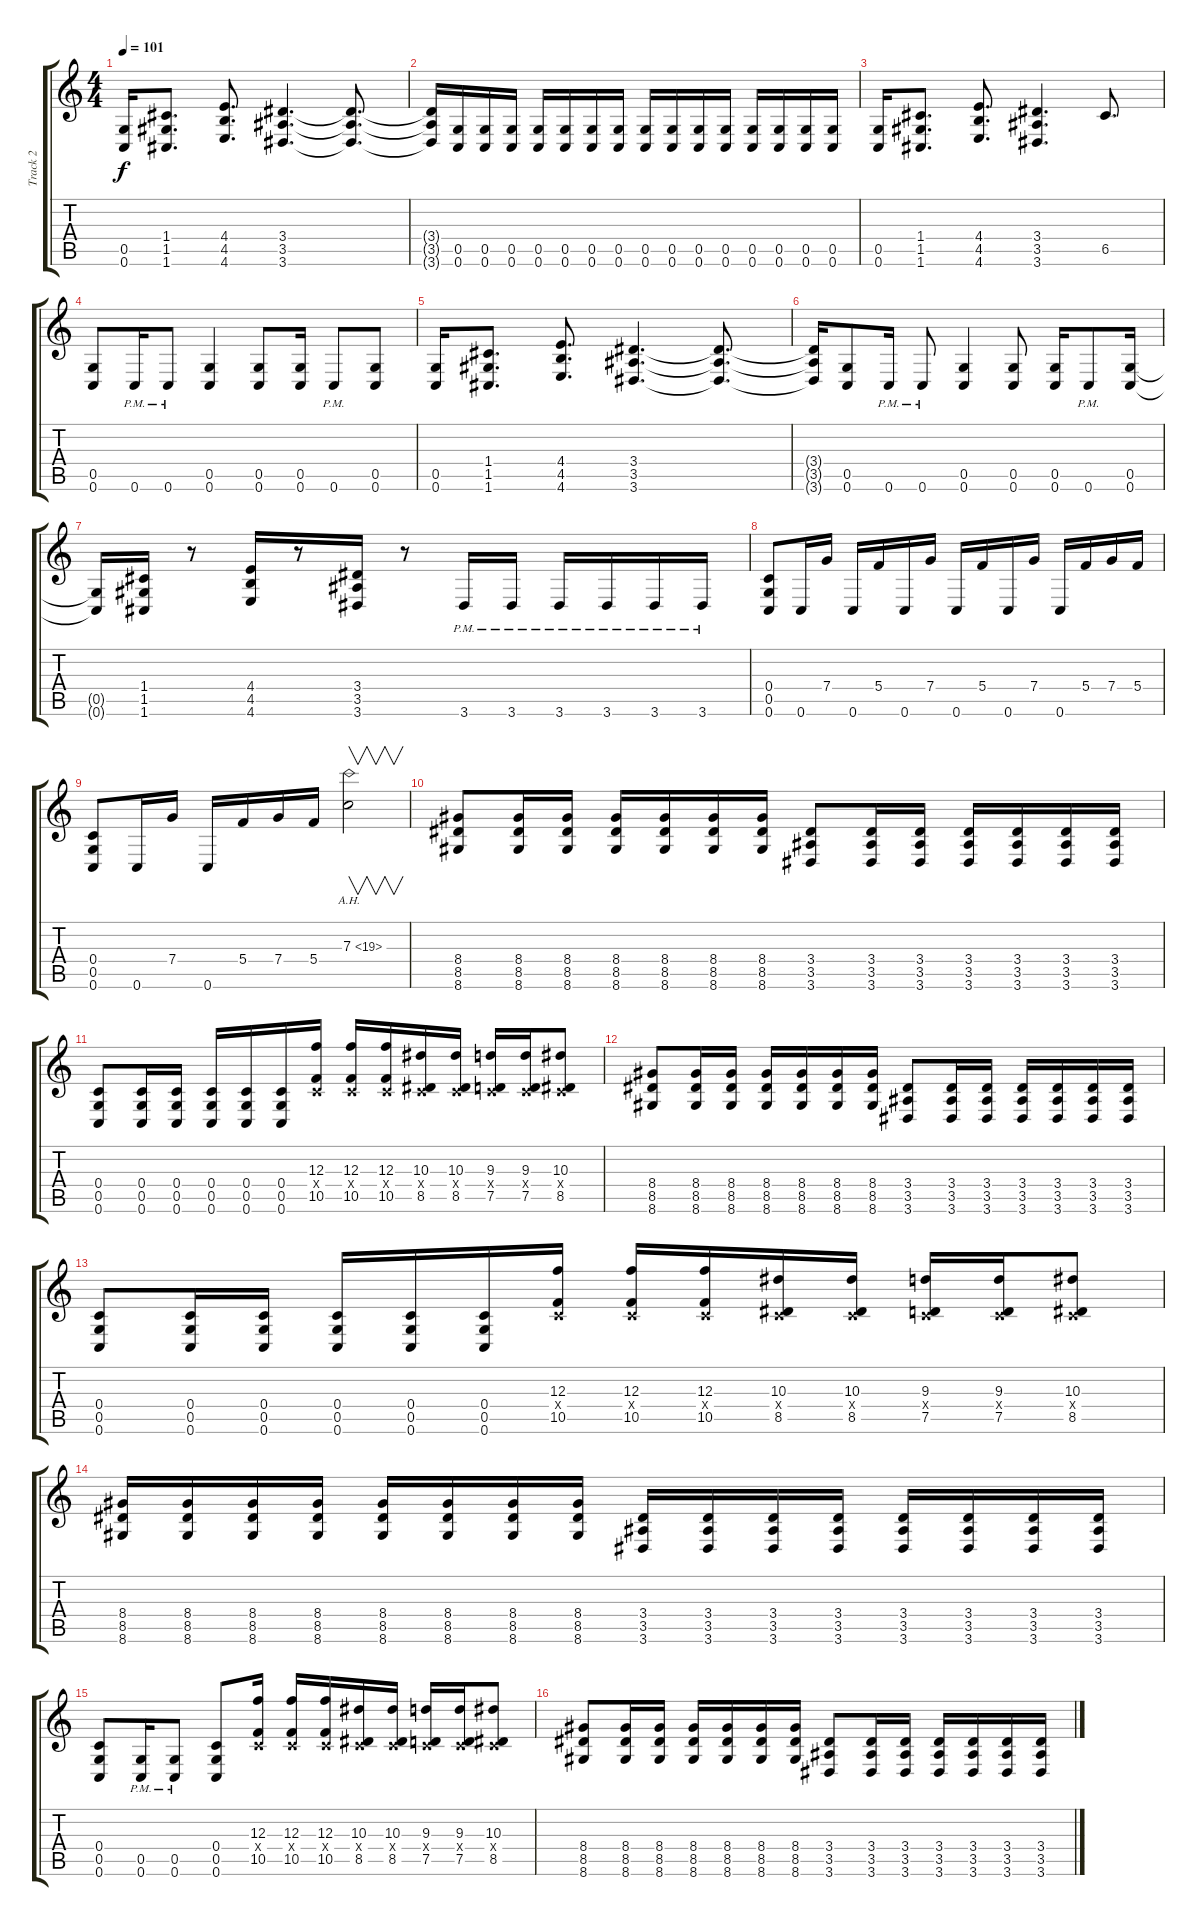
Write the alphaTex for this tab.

\track ("Track 2" "Track 2") {instrument distortionguitar}
\staff {score tabs}
\tuning (D4 A3 F3 C3 G2 C2) {hide}
\ts (4 4)
\tempo 101
\clef g2
\ks c
(0.5 0.6).16{dy f} (1.4 1.5 1.6).8{d} (4.4 4.5 4.6).8{d} (3.4 3.5 3.6).4{d} (3.4{t} 3.5{t} 3.6{t}).8{d} |
(3.4{t} 3.5{t} 3.6{t}).16 (0.5 0.6).16 (0.5 0.6).16 (0.5 0.6).16 (0.5 0.6).16 (0.5 0.6).16 (0.5 0.6).16 (0.5 0.6).16 (0.5 0.6).16 (0.5 0.6).16 (0.5 0.6).16 (0.5 0.6).16 (0.5 0.6).16 (0.5 0.6).16 (0.5 0.6).16 (0.5 0.6).16 |
(0.5 0.6).16 (1.4 1.5 1.6).8{d} (4.4 4.5 4.6).8{d} (3.4 3.5 3.6).4{d} 6.5.8{d} |
(0.5 0.6).8 0.6{pm}.16 0.6{pm}.8 (0.5 0.6).4 (0.5 0.6).8 (0.5 0.6).16 0.6{pm}.8 (0.5 0.6).8 |
(0.5 0.6).16 (1.4 1.5 1.6).8{d} (4.4 4.5 4.6).8{d} (3.4 3.5 3.6).4{d} (3.4{t} 3.5{t} 3.6{t}).8{d} |
(3.4{t} 3.5{t} 3.6{t}).16 (0.5 0.6).8 0.6{pm}.16 0.6{pm}.8 (0.5 0.6).4 (0.5 0.6).8 (0.5 0.6).16 0.6{pm}.8 (0.5 0.6).16 |
(0.5{t} 0.6{t}).16 (1.4 1.5 1.6).16 r.8 (4.4 4.5 4.6).16 r.8 (3.4 3.5 3.6).16 r.8 3.6{pm}.16 3.6{pm}.16 3.6{pm}.16 3.6{pm}.16 3.6{pm}.16 3.6{pm}.16 |
(0.4 0.5 0.6).8 0.6.16 7.4.16 0.6.16 5.4.16 0.6.16 7.4.16 0.6.16 5.4.16 0.6.16 7.4.16 0.6.16 5.4.16 7.4.16 5.4.16 |
(0.4 0.5 0.6).8 0.6.16 7.4.16 0.6.16 5.4.16 7.4.16 5.4.16 7.3{ah 12}.2{v} |
(8.4 8.5 8.6).8 (8.4 8.5 8.6).16 (8.4 8.5 8.6).16 (8.4 8.5 8.6).16 (8.4 8.5 8.6).16 (8.4 8.5 8.6).16 (8.4 8.5 8.6).16 (3.4 3.5 3.6).8 (3.4 3.5 3.6).16 (3.4 3.5 3.6).16 (3.4 3.5 3.6).16 (3.4 3.5 3.6).16 (3.4 3.5 3.6).16 (3.4 3.5 3.6).16 |
(0.4 0.5 0.6).8 (0.4 0.5 0.6).16 (0.4 0.5 0.6).16 (0.4 0.5 0.6).16 (0.4 0.5 0.6).16 (0.4 0.5 0.6).16 (12.3 0.4{x} 10.5).16 (12.3 0.4{x} 10.5).16 (12.3 0.4{x} 10.5).16 (10.3 0.4{x} 8.5).16 (10.3 0.4{x} 8.5).16 (9.3 0.4{x} 7.5).16 (9.3 0.4{x} 7.5).16 (10.3 0.4{x} 8.5).8 |
(8.4 8.5 8.6).8 (8.4 8.5 8.6).16 (8.4 8.5 8.6).16 (8.4 8.5 8.6).16 (8.4 8.5 8.6).16 (8.4 8.5 8.6).16 (8.4 8.5 8.6).16 (3.4 3.5 3.6).8 (3.4 3.5 3.6).16 (3.4 3.5 3.6).16 (3.4 3.5 3.6).16 (3.4 3.5 3.6).16 (3.4 3.5 3.6).16 (3.4 3.5 3.6).16 |
(0.4 0.5 0.6).8 (0.4 0.5 0.6).16 (0.4 0.5 0.6).16 (0.4 0.5 0.6).16 (0.4 0.5 0.6).16 (0.4 0.5 0.6).16 (12.3 0.4{x} 10.5).16 (12.3 0.4{x} 10.5).16 (12.3 0.4{x} 10.5).16 (10.3 0.4{x} 8.5).16 (10.3 0.4{x} 8.5).16 (9.3 0.4{x} 7.5).16 (9.3 0.4{x} 7.5).16 (10.3 0.4{x} 8.5).8 |
(8.4 8.5 8.6).16 (8.4 8.5 8.6).16 (8.4 8.5 8.6).16 (8.4 8.5 8.6).16 (8.4 8.5 8.6).16 (8.4 8.5 8.6).16 (8.4 8.5 8.6).16 (8.4 8.5 8.6).16 (3.4 3.5 3.6).16 (3.4 3.5 3.6).16 (3.4 3.5 3.6).16 (3.4 3.5 3.6).16 (3.4 3.5 3.6).16 (3.4 3.5 3.6).16 (3.4 3.5 3.6).16 (3.4 3.5 3.6).16 |
(0.4 0.5 0.6).8 (0.5{pm} 0.6{pm}).16 (0.5{pm} 0.6{pm}).8 (0.4 0.5 0.6).8 (12.3 0.4{x} 10.5).16 (12.3 0.4{x} 10.5).16 (12.3 0.4{x} 10.5).16 (10.3 0.4{x} 8.5).16 (10.3 0.4{x} 8.5).16 (9.3 0.4{x} 7.5).16 (9.3 0.4{x} 7.5).16 (10.3 0.4{x} 8.5).8 |
(8.4 8.5 8.6).8 (8.4 8.5 8.6).16 (8.4 8.5 8.6).16 (8.4 8.5 8.6).16 (8.4 8.5 8.6).16 (8.4 8.5 8.6).16 (8.4 8.5 8.6).16 (3.4 3.5 3.6).8 (3.4 3.5 3.6).16 (3.4 3.5 3.6).16 (3.4 3.5 3.6).16 (3.4 3.5 3.6).16 (3.4 3.5 3.6).16 (3.4 3.5 3.6).16
